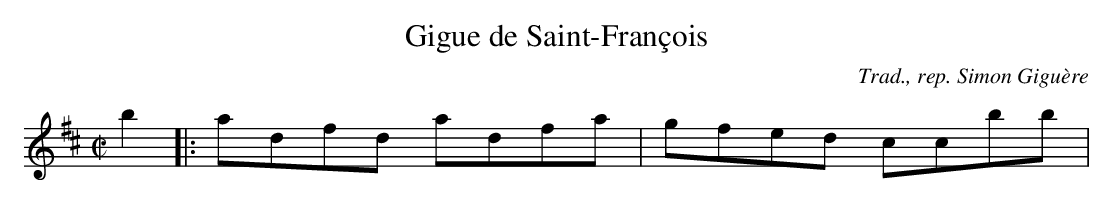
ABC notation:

X:1
T:Gigue de Saint-François
C:Trad., rep. Simon Giguère
M:C|
L:1/8
K:D
b2|:adfd adfa|gfed ccbb|...
